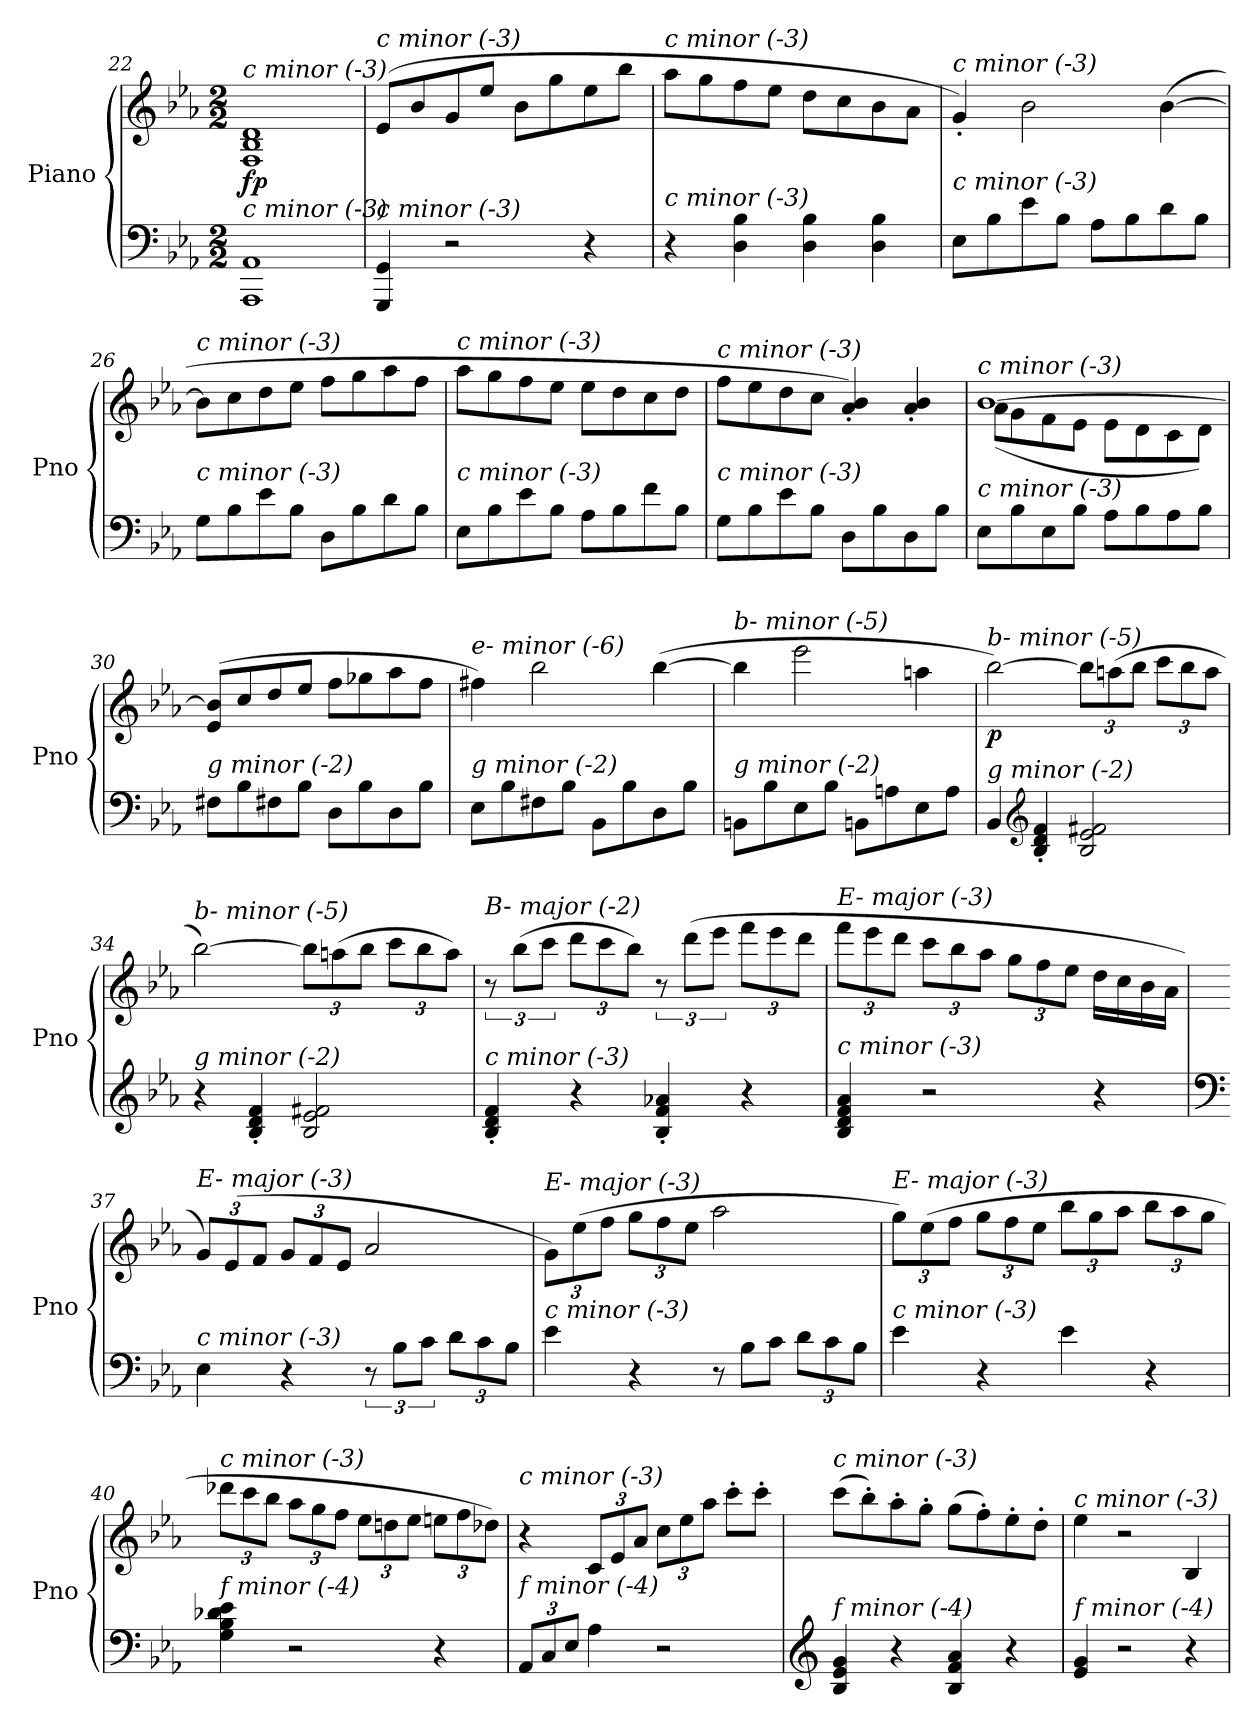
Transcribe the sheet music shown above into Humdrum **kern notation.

**kern	**kern	**dynam
*part1	*part1	*part1
*staff2	*staff1	*staff1/2
*I"Piano	*	*
*I'Pno	*	*
*clefF4	*clefG2	*
*k[b-e-a-]	*k[b-e-a-]	*
*M2/2	*M2/2	*
=22	=22	=22
!	!LO:TX:i:t=c minor (-3)	!
!LO:TX:i:t=c minor (-3)	!	!
!	!	!LO:DY:b
1AAA- 1AA-	1F 1B- 1d	fp
=23	=23	=23
!	!LO:TX:i:t=c minor (-3)	!
!LO:TX:i:t=c minor (-3)	!	!
4GGG/ 4GG/	(>8e-/L	.
.	8b-/	.
2r	8g/	.
.	8ee-/J	.
.	8b-\L	.
.	8gg\	.
4r	8ee-\	.
.	8bb-\J	.
!!LO:PB:g=z
=24	=24	=24
!	!LO:TX:i:t=c minor (-3)	!
!LO:TX:i:t=c minor (-3)	!	!
4r	8aa-\L	.
.	8gg\	.
4D\ 4B-\	8ff\	.
.	8ee-\J	.
4D\ 4B-\	8dd\L	.
.	8cc\	.
4D\ 4B-\	8b-\	.
.	8a-\J	.
=25	=25	=25
!	!LO:TX:i:t=c minor (-3)	!
!LO:TX:i:t=c minor (-3)	!	!
!	!	!LO:DY:b=2
!	!	!LO:DY:n=1:b
8E-\L	4g'/)	other-dynamics other-dynamics
8B-\	.	.
8e-\	2b-\	.
8B-\J	.	.
8A-\L	.	.
8B-\	.	.
8d\	(>[4b-\	.
8B-\J	.	.
=26	=26	=26
!	!LO:TX:i:t=c minor (-3)	!
!LO:TX:i:t=c minor (-3)	!	!
8G\L	8b-\L]	.
8B-\	8cc\	.
8e-\	8dd\	.
8B-\J	8ee-\J	.
8D\L	8ff\L	.
8B-\	8gg\	.
8d\	8aa-\	.
8B-\J	8ff\J	.
=27	=27	=27
!	!LO:TX:i:t=c minor (-3)	!
!LO:TX:i:t=c minor (-3)	!	!
8E-\L	8aa-\L	.
8B-\	8gg\	.
8e-\	8ff\	.
8B-\J	8ee-\J	.
8A-\L	8ee-\L	.
8B-\	8dd\	.
8f\	8cc\	.
8B-\J	8dd\J	.
=28	=28	=28
!	!LO:TX:i:t=c minor (-3)	!
!LO:TX:i:t=c minor (-3)	!	!
8G\L	8ff\L	.
8B-\	8ee-\	.
8e-\	8dd\	.
8B-\J	8cc\J	.
8D\L	4a-/' 4b-/')	.
8B-\	.	.
8D\	4a-/' 4b-/'	.
8B-\J	.	.
!!LO:LB:g=z
=29	=29	=29
*	*^	*
!	!LO:TX:i:t=c minor (-3)	!	!
!LO:TX:i:t=c minor (-3)	!	!	!
8E-\L	[1b-	(<8a-\L	.
8B-\	.	8g\	.
8E-\	.	8f\	.
8B-\J	.	8e-\J	.
8A-\L	.	8e-\L	.
8B-\	.	8d\	.
8A-\	.	8c\	.
8B-\J	.	8d\J)	.
=30	=30	=30	=30
!	!LO:TX:i:t=E- major (-3)	!	!
!LO:TX:i:t=g minor (-2)	!	!	!
*	*v	*v	*
8F#Xi\L	(>8e-/ 8b-/]L	.
8B-\	8cc/	.
8F#Xi\	8dd/	.
8B-\J	8ee-/J	.
8D\L	8ff\L	.
8B-\	8gg-Xj\	.
8D\	8aa-\	.
8B-\J	8ff\J	.
=31	=31	=31
!	!LO:TX:i:t=e- minor (-6)	!
!LO:TX:i:t=g minor (-2)	!	!
8E-\L	4ff#Xi\)	.
8B-\	.	.
!	!	!LO:DY:b
8F#Xi\	2bb-\	other-dynamics
8B-\J	.	.
8BB-\L	.	.
8B-\	.	.
8D\	(>[4bb-\	.
8B-\J	.	.
=32	=32	=32
!	!LO:TX:i:t=b- minor (-5)	!
!LO:TX:i:t=g minor (-2)	!	!
8BBni\L	4bb-\]	.
8B-\	.	.
8E-\	2eee-\	.
8B-\J	.	.
8BBni\L	.	.
8An\	.	.
8E-\	4aan\	.
8A\J	.	.
!!LO:LB:g=z
=33	=33	=33
!	!LO:TX:i:t=b- minor (-5)	!
!LO:TX:i:t=g minor (-2)	!	!
!	!	!LO:DY:b
4BB-/	[2bb-\)	p
*clefG2	*	*
4B-/' 4d/' 4f/'	.	.
*	*Xbrackettup	*
2B-/ 2e-/ 2f#Xi/	12bb-\L]	.
.	(>12aan\	.
.	12bb-\J	.
.	12ccc\L	.
.	12bb-\	.
.	12aa\J	.
=34	=34	=34
!	!LO:TX:i:t=b- minor (-5)	!
!LO:TX:i:t=g minor (-2)	!	!
4r	[2bb-\)	.
4B-/' 4d/' 4f/'	.	.
2B-/ 2e-/ 2f#Xi/	12bb-\L]	.
.	(>12aan\	.
.	12bb-\J	.
.	12ccc\L	.
.	12bb-\	.
.	12aa\J)	.
=35	=35	=35
*	*brackettup	*
!	!LO:TX:i:t=B- major (-2)	!
!LO:TX:i:t=c minor (-3)	!	!
4B-/' 4d/' 4f/'	12r	.
.	(>12bb-\L	.
.	12ccc\J	.
*	*Xbrackettup	*
4r	12ddd\L	.
.	12ccc\	.
.	12bb-\J)	.
*	*brackettup	*
4B-/' 4f/' 4a-X/'	12r	.
.	(>12ddd\L	.
.	12eee-\J	.
*	*Xbrackettup	*
4r	12fff\L	.
.	12eee-\	.
.	12ddd\J	.
!!LO:LB:g=z
=36	=36	=36
!	!LO:TX:i:t=E- major (-3)	!
!LO:TX:i:t=c minor (-3)	!	!
4B-/ 4d/ 4f/ 4a-/	12fff\L	.
.	12eee-\	.
.	12ddd\J	.
2r	12ccc\L	.
.	12bb-\	.
.	12aa-\J	.
.	12gg\L	.
.	12ff\	.
.	12ee-\J	.
4r	16dd\LL	.
.	16cc\	.
.	16b-\	.
.	16a-\JJ	.
=37	=37	=37
*clefF4	*	*
!	!LO:TX:i:t=E- major (-3)	!
!LO:TX:i:t=c minor (-3)	!	!
4E-\	12g/L)	.
.	(<12e-/	.
.	12f/J	.
4r	12g/L	.
.	12f/	.
.	12e-/J	.
12r	2a-/	.
12B-\L	.	.
12c\J	.	.
*Xbrackettup	*	*
12d\L	.	.
12c\	.	.
12B-\J	.	.
=38	=38	=38
!	!LO:TX:i:t=E- major (-3)	!
!LO:TX:i:t=c minor (-3)	!	!
4e-\	12g\L)	.
.	(>12ee-\	.
.	12ff\J	.
4r	12gg\L	.
.	12ff\	.
.	12ee-\J	.
*Xtuplet	*	*
12r	2aa-\	.
12B-\L	.	.
12c\J	.	.
*tuplet	*	*
12d\L	.	.
12c\	.	.
12B-\J	.	.
!!LO:LB:g=z
=39	=39	=39
!	!LO:TX:i:t=E- major (-3)	!
!LO:TX:i:t=c minor (-3)	!	!
4e-\	12gg\L)	.
.	(>12ee-\	.
.	12ff\J	.
4r	12gg\L	.
.	12ff\	.
.	12ee-\J	.
4e-\	12bb-\L	.
.	12gg\	.
.	12aa-\J	.
4r	12bb-\L	.
.	12aa-\	.
.	12gg\J	.
=40	=40	=40
!	!LO:TX:i:t=c minor (-3)	!
!LO:TX:i:t=f minor (-4)	!	!
4G\ 4B-\ 4d-X\ 4e-\	12ddd-X\L	.
.	12ccc\	.
.	12bb-\J	.
2r	12aa-\L	.
.	12gg\	.
.	12ff\J	.
.	12ee-\L	.
.	12ddn\	.
.	12ee-\J	.
4r	12een\L	.
.	12ff\	.
.	12dd-X\J)	.
=41	=41	=41
!	!LO:TX:i:t=c minor (-3)	!
!LO:TX:i:t=f minor (-4)	!	!
12AA-/L	4r	.
12C/	.	.
12E-/J	.	.
4A-\	12c/L	.
.	12e-/	.
.	12a-/J	.
2r	12cc\L	.
.	12ee-\	.
.	12aa-\J	.
.	8ccc'\L	.
.	8ccc'\J	.
!!LO:LB:g=z
=42	=42	=42
*clefG2	*	*
!	!LO:TX:i:t=c minor (-3)	!
!LO:TX:i:t=f minor (-4)	!	!
4B-/ 4e-/ 4g/	(>8ccc\L	.
.	8bb-'\)	.
4r	8aa-'\	.
.	8gg'\J	.
4B-/ 4f/ 4a-/	(>8gg\L	.
.	8ff'\)	.
4r	8ee-'\	.
.	8dd'\J	.
=43	=43	=43
!	!LO:TX:i:t=c minor (-3)	!
!LO:TX:i:t=f minor (-4)	!	!
4e-/ 4g/	4ee-\	.
2r	2r	.
4r	4B-/	.
=	=	=
*-	*-	*-
